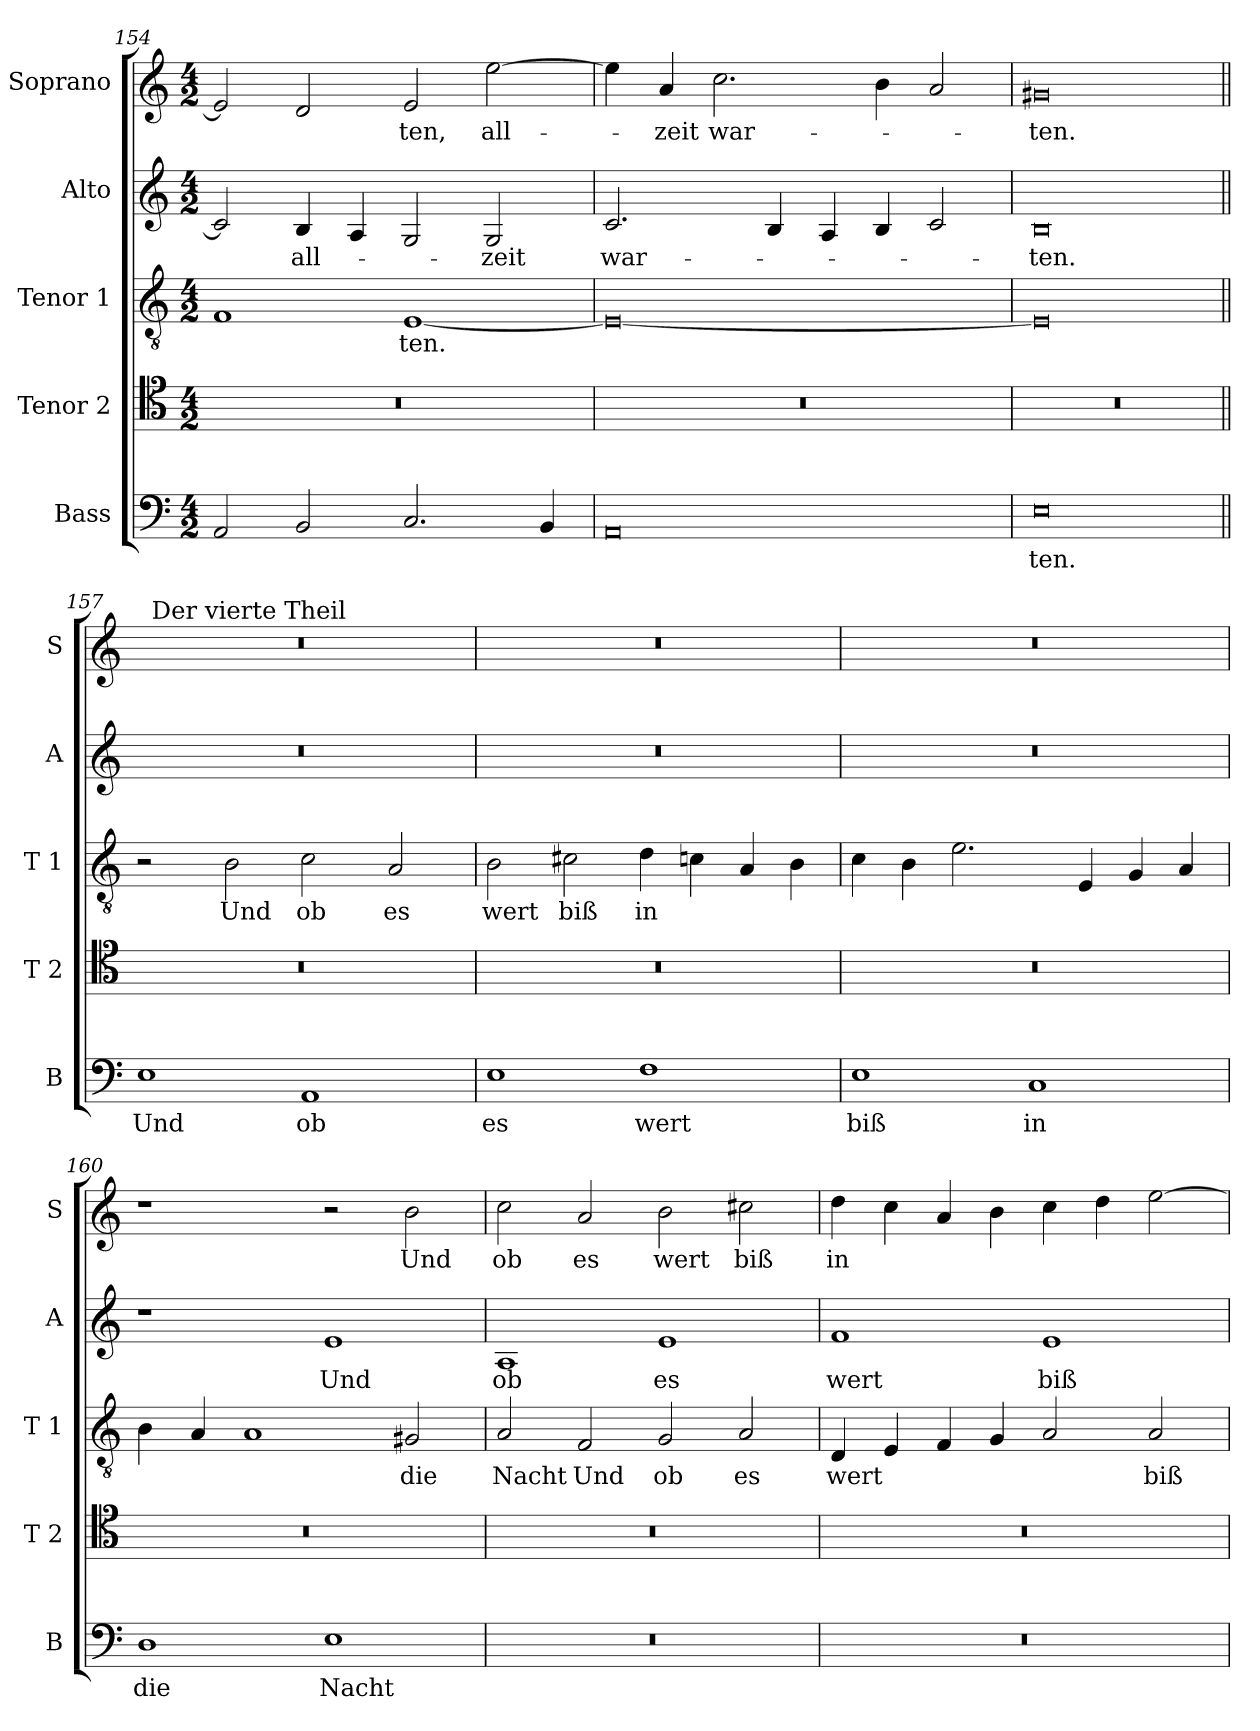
**kern	**text	**kern	**kern	**text	**kern	**text	**kern	**text
*part5	*part5	*part4	*part3	*part3	*part2	*part2	*part1	*part1
*staff5	*staff5	*staff4	*staff3	*staff3	*staff2	*staff2	*staff1	*staff1
*I"Bass	*	*I"Tenor 2	*I"Tenor 1	*	*I"Alto	*	*I"Soprano	*
*I'B	*	*I'T 2	*I'T 1	*	*I'A	*	*I'S	*
*clefF4	*	*clefC4	*clefGv2	*	*clefG2	*	*clefG2	*
*k[]	*	*k[]	*k[]	*	*k[]	*	*k[]	*
*C:	*	*C:	*C:	*	*C:	*	*C:	*
*M4/2	*	*M4/2	*M4/2	*	*M4/2	*	*M4/2	*
=154	=154	=154	=154	=154	=154	=154	=154	=154
2AA/	.	0r	1F	.	2c/]	.	2e/]	.
!	!	!	!	!	!	!LO:LY:b	!	!
2BB/	.	.	.	.	4B/	all-	2d/	.
.	.	.	.	.	4A/	.	.	.
!	!	!	!	!LO:LY:b	!	!	!	!LO:LY:b
2.C/	.	.	[1E	-ten.	2G/	.	2e/	-ten,
!	!	!	!	!	!	!LO:LY:b	!	!LO:LY:b
.	.	.	.	.	2G/	-zeit	[2ee\	all-
4BB/	.	.	.	.	.	.	.	.
=155	=155	=155	=155	=155	=155	=155	=155	=155
!	!	!	!	!	!	!LO:LY:b	!	!
0AA	.	0r	0E_	.	2.c/	war-	4ee\]	.
!	!	!	!	!	!	!	!	!LO:LY:b
.	.	.	.	.	.	.	4a/	-zeit
!	!	!	!	!	!	!	!	!LO:LY:b
.	.	.	.	.	.	.	2.cc\	war-
.	.	.	.	.	4B/	.	.	.
.	.	.	.	.	4A/	.	.	.
.	.	.	.	.	4B/	.	4b\	.
.	.	.	.	.	2c/	.	2a/	.
!!LO:PB:g=z
=156	=156	=156	=156	=156	=156	=156	=156	=156
!	!LO:LY:b	!	!	!	!	!LO:LY:b	!	!LO:LY:b
0E	-ten.	0r	0E]	.	0B	-ten.	0g#X	-ten.
=157||	=157||	=157||	=157||	=157||	=157||	=157||	=157||	=157||
!	!LO:LY:b	!	!	!	!	!	!	!
*	*	*	*	*	*	*	*^	*
1E	Und	0r	2r	.	0r	.	0r	32ryy	.
!	!	!	!	!	!	!	!	!LO:TX:a:t=Der vierte Theil	!
.	.	.	.	.	.	.	.	1ryy	.
!	!	!	!	!LO:LY:b	!	!	!	!	!
.	.	.	2B\	Und	.	.	.	.	.
!	!LO:LY:b	!	!	!LO:LY:b	!	!	!	!	!
1AA	ob	.	2c\	ob	.	.	.	.	.
.	.	.	.	.	.	.	.	2ryy	.
!	!	!	!	!LO:LY:b	!	!	!	!	!
.	.	.	2A/	es	.	.	.	.	.
.	.	.	.	.	.	.	.	4...ryy	.
=158	=158	=158	=158	=158	=158	=158	=158	=158	=158
!	!LO:LY:b	!	!	!LO:LY:b	!	!	!	!	!
*	*	*	*	*	*	*	*v	*v	*
1E	es	0r	2B\	wert	0r	.	0r	.
!	!	!	!	!LO:LY:b	!	!	!	!
.	.	.	2c#X\	biß	.	.	.	.
!	!LO:LY:b	!	!	!LO:LY:b	!	!	!	!
1F	wert	.	4d\	in	.	.	.	.
.	.	.	4cn\	.	.	.	.	.
.	.	.	4A/	.	.	.	.	.
.	.	.	4B\	.	.	.	.	.
=159	=159	=159	=159	=159	=159	=159	=159	=159
!	!LO:LY:b	!	!	!	!	!	!	!
1E	biß	0r	4c\	.	0r	.	0r	.
.	.	.	4B\	.	.	.	.	.
.	.	.	2.e\	.	.	.	.	.
!	!LO:LY:b	!	!	!	!	!	!	!
1C	in	.	.	.	.	.	.	.
.	.	.	4E/	.	.	.	.	.
.	.	.	4G/	.	.	.	.	.
.	.	.	4A/	.	.	.	.	.
=160	=160	=160	=160	=160	=160	=160	=160	=160
!	!LO:LY:b	!	!	!	!	!	!	!
1D	die	0r	4B\	.	1r	.	1r	.
.	.	.	4A/	.	.	.	.	.
.	.	.	1A	.	.	.	.	.
!	!LO:LY:b	!	!	!	!	!LO:LY:b	!	!
1E	Nacht	.	.	.	1e	Und	2r	.
!	!	!	!	!LO:LY:b	!	!	!	!LO:LY:b
.	.	.	2G#X/	die	.	.	2b\	Und
!!LO:LB:g=z
=161	=161	=161	=161	=161	=161	=161	=161	=161
!	!	!	!	!LO:LY:b	!	!LO:LY:b	!	!LO:LY:b
0r	.	0r	2A/	Nacht	1A	ob	2cc\	ob
!	!	!	!	!LO:LY:b	!	!	!	!LO:LY:b
.	.	.	2F/	Und	.	.	2a/	es
!	!	!	!	!LO:LY:b	!	!LO:LY:b	!	!LO:LY:b
.	.	.	2G/	ob	1e	es	2b\	wert
!	!	!	!	!LO:LY:b	!	!	!	!LO:LY:b
.	.	.	2A/	es	.	.	2cc#X\	biß
=162	=162	=162	=162	=162	=162	=162	=162	=162
!	!	!	!	!LO:LY:b	!	!LO:LY:b	!	!LO:LY:b
0r	.	0r	4D/	wert	1f	wert	4dd\	in
.	.	.	4E/	.	.	.	4cc\	.
.	.	.	4F/	.	.	.	4a/	.
.	.	.	4G/	.	.	.	4b\	.
!	!	!	!	!	!	!LO:LY:b	!	!
.	.	.	2A/	.	1e	biß	4cc\	.
.	.	.	.	.	.	.	4dd\	.
!	!	!	!	!LO:LY:b	!	!	!	!
.	.	.	2A/	biß	.	.	[2ee\	.
=	=	=	=	=	=	=	=	=
*-	*-	*-	*-	*-	*-	*-	*-	*-
